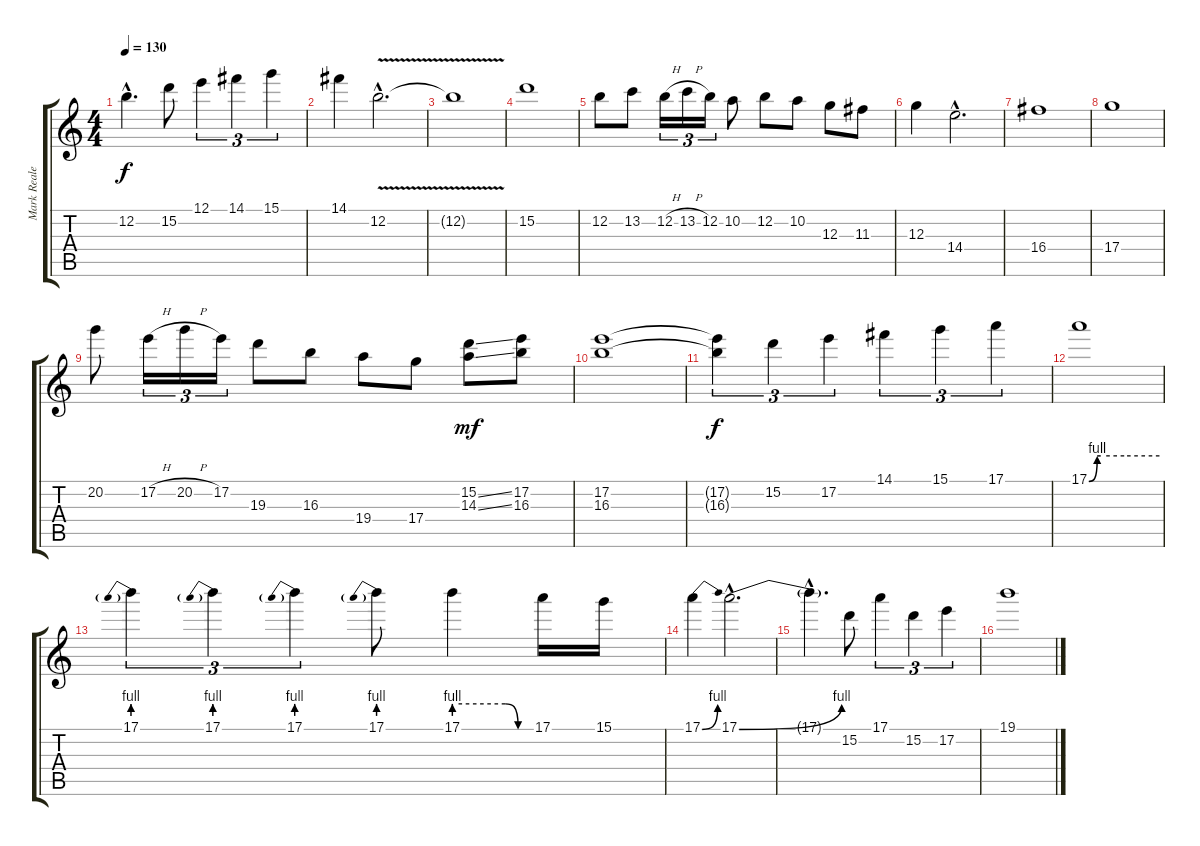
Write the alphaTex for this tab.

\track ("Mark Reale" "Mark Reale") {instrument acousticguitarnylon}
\staff {score tabs}
\tuning (E4 B3 G3 D3 A2 E2) {hide}
\ts (4 4)
\tempo 130
\clef g2
\ks c
12.2{hac}.4{d dy f} 15.2.8 12.1.4{tu (3 2)} 14.1.4{tu (3 2)} 15.1.4{tu (3 2)} |
14.1.4 12.2{v hac}.2{d} |
12.2{t}.1 |
15.2.1 |
12.2.8 13.2.8 12.2{h}.16{tu (3 2)} 13.2{h}.16{tu (3 2)} 12.2.16{tu (3 2)} 10.2.8 12.2.8 10.2.8 12.3.8 11.3.8 |
12.3.4 14.4{hac}.2{d} |
16.4.1 |
17.4.1 |
20.2.8 17.2{h}.16{tu (3 2)} 20.2{h}.16{tu (3 2)} 17.2.16{tu (3 2)} 19.3.8 16.3.8 19.4.8 17.4.8 (15.2{ss} 14.3{ss}).8{dy mf} (17.2 16.3).8 |
(17.2 16.3).1{volume 7} |
(17.2{t} 16.3{t}).4{tu (3 2) dy f} 15.2.4{tu (3 2)} 17.2.4{tu (3 2)} 14.1.4{tu (3 2)} 15.1.4{tu (3 2)} 17.1.4{tu (3 2)} |
17.1{be (custom 0 0 7 4 10 4 30 4 60 4)}.1 |
17.1{be (prebend 0 4 60 4)}.4{tu (3 2)} 17.1{be (prebend 0 4 60 4)}.4{tu (3 2)} 17.1{be (prebend 0 4 60 4)}.4{tu (3 2)} 17.1{be (prebend 0 4 60 4)}.8 17.1{be (custom 0 4 40 4 50 0 60 0)}.4 17.1.16 15.1.16 |
17.1{be (bend 0 0 60 4)}.4{volume 0} 17.1{be (bend 0 0 60 4) hac}.2{d} |
17.1{hac t}.4{d} 15.2.8 17.1.4{tu (3 2)} 15.2.4{tu (3 2)} 17.2.4{tu (3 2)} |
19.1.1
